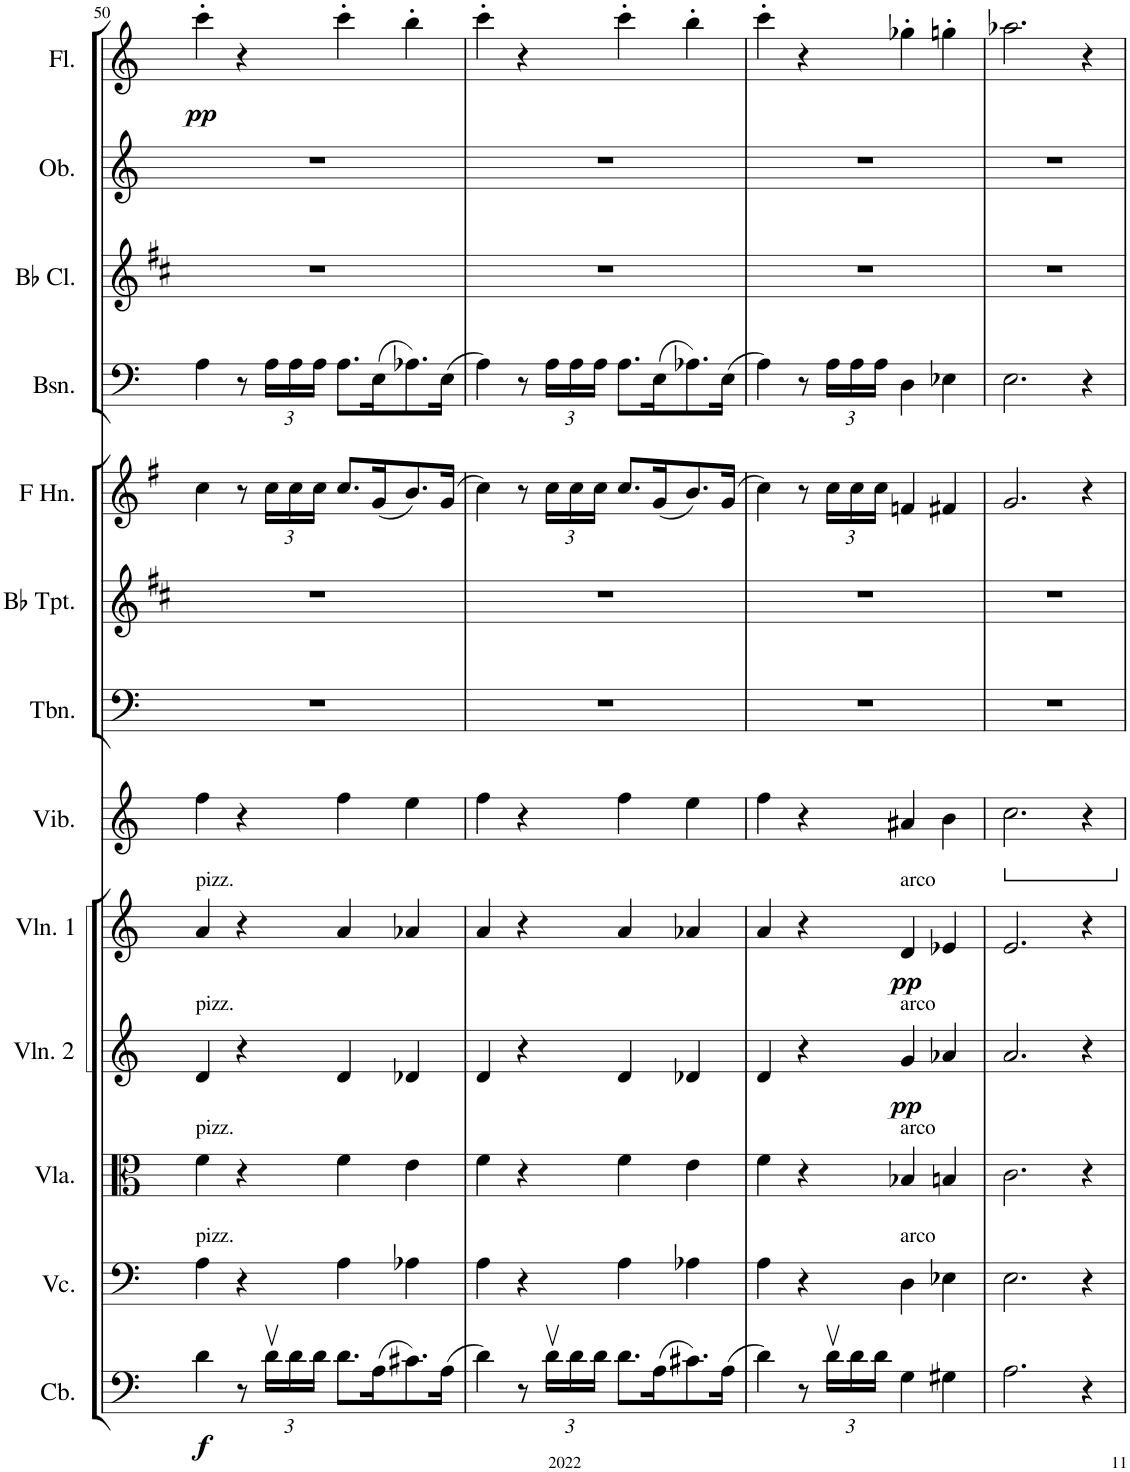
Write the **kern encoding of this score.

**kern	**dynam	**kern	**kern	**kern	**dynam	**kern	**dynam	**kern	**kern	**kern	**kern	**kern	**kern	**kern	**kern	**dynam
*part13	*part13	*part12	*part11	*part10	*part10	*part9	*part9	*part8	*part7	*part6	*part5	*part4	*part3	*part2	*part1	*part1
*staff13	*staff13	*staff12	*staff11	*staff10	*staff10	*staff9	*staff9	*staff8	*staff7	*staff6	*staff5	*staff4	*staff3	*staff2	*staff1	*staff1
*I"Contrabass	*	*I"Violoncello	*I"Viola	*I"Violin 2	*	*I"Violin 1	*	*I"Vibraphone	*I"Trombone	*I"Bb Trumpet	*I"Horn in F	*I"Bassoon	*I"Bb Clarinet	*I"Oboe	*I"Flute	*
*I'Cb.	*	*I'Vc.	*I'Vla.	*I'Vln. 2	*	*I'Vln. 1	*	*I'Vib.	*I'Tbn.	*I'Bb Tpt.	*	*I'Bsn.	*I'Bb Cl.	*I'Ob.	*I'Fl.	*
!!LO:PB:g=z
*clefF4	*	*clefF4	*clefC3	*clefG2	*	*clefG2	*	*clefG2	*clefF4	*clefG2	*clefG2	*clefF4	*clefG2	*clefG2	*clefG2	*
*Trd7c12	*	*	*	*	*	*	*	*	*	*Trd1c2	*Trd4c7	*	*Trd1c2	*	*	*
*k[]	*	*k[]	*k[]	*k[]	*	*k[]	*	*k[]	*k[]	*k[f#c#]	*k[f#]	*k[]	*k[f#c#]	*k[]	*k[]	*
*M2/2	*	*M2/2	*M2/2	*M2/2	*	*M2/2	*	*M2/2	*M2/2	*M2/2	*M2/2	*M2/2	*M2/2	*M2/2	*M2/2	*
*met(c|)	*	*met(c|)	*met(c|)	*met(c|)	*	*met(c|)	*	*met(c|)	*met(c|)	*met(c|)	*met(c|)	*met(c|)	*met(c|)	*met(c|)	*met(c|)	*
=50	=50	=50	=50	=50	=50	=50	=50	=50	=50	=50	=50	=50	=50	=50	=50	=50
!	!	!	!	!	!	!LO:TX:a:t=pizz.	!	!	!	!	!	!	!	!	!	!
!	!	!	!	!LO:TX:a:t=pizz.	!	!	!	!	!	!	!	!	!	!	!	!
!	!	!	!LO:TX:a:t=pizz.	!	!	!	!	!	!	!	!	!	!	!	!	!
!	!	!LO:TX:a:t=pizz.	!	!	!	!	!	!	!	!	!	!	!	!	!	!
!	!LO:DY:b	!	!	!	!	!	!	!	!	!	!	!	!	!	!	!LO:DY:b
4d\	f	4A\	4f\	4d/	.	4a/	.	4ff\	1r	1r	4cc\	4A\	1r	1r	4ccc'\	pp
8r	.	4r	4r	4r	.	4r	.	4r	.	.	8r	8r	.	.	4r	.
*Xbrackettup	*	*	*	*	*	*	*	*	*	*	*Xbrackettup	*Xbrackettup	*	*	*	*
24dv\LL	.	.	.	.	.	.	.	.	.	.	24cc\LL	24A\LL	.	.	.	.
24d\	.	.	.	.	.	.	.	.	.	.	24cc\	24A\	.	.	.	.
24d\JJ	.	.	.	.	.	.	.	.	.	.	24cc\JJ	24A\JJ	.	.	.	.
8.d\L	.	4A\	4f\	4d/	.	4a/	.	4ff\	.	.	8.cc/L	8.A\L	.	.	4ccc'\	.
(16A\K	.	.	.	.	.	.	.	.	.	.	(16g/K	(16E\K	.	.	.	.
8.c#X\)	.	4A-X\	4e\	4d-X/	.	4a-X/	.	4ee\	.	.	8.b/)	8.A-X\)	.	.	4bb'\	.
(16A\Jk	.	.	.	.	.	.	.	.	.	.	(16g/Jk	(16E\Jk	.	.	.	.
=51	=51	=51	=51	=51	=51	=51	=51	=51	=51	=51	=51	=51	=51	=51	=51	=51
4d\)	.	4A\	4f\	4d/	.	4a/	.	4ff\	1r	1r	4cc\)	4A\)	1r	1r	4ccc'\	.
8r	.	4r	4r	4r	.	4r	.	4r	.	.	8r	8r	.	.	4r	.
24dv\LL	.	.	.	.	.	.	.	.	.	.	24cc\LL	24A\LL	.	.	.	.
24d\	.	.	.	.	.	.	.	.	.	.	24cc\	24A\	.	.	.	.
24d\JJ	.	.	.	.	.	.	.	.	.	.	24cc\JJ	24A\JJ	.	.	.	.
8.d\L	.	4A\	4f\	4d/	.	4a/	.	4ff\	.	.	8.cc/L	8.A\L	.	.	4ccc'\	.
(16A\K	.	.	.	.	.	.	.	.	.	.	(16g/K	(16E\K	.	.	.	.
8.c#X\)	.	4A-X\	4e\	4d-X/	.	4a-X/	.	4ee\	.	.	8.b/)	8.A-X\)	.	.	4bb'\	.
(16A\Jk	.	.	.	.	.	.	.	.	.	.	(16g/Jk	(16E\Jk	.	.	.	.
=52	=52	=52	=52	=52	=52	=52	=52	=52	=52	=52	=52	=52	=52	=52	=52	=52
4d\)	.	4A\	4f\	4d/	.	4a/	.	4ff\	1r	1r	4cc\)	4A\)	1r	1r	4ccc'\	.
8r	.	4r	4r	4r	.	4r	.	4r	.	.	8r	8r	.	.	4r	.
24dv\LL	.	.	.	.	.	.	.	.	.	.	24cc\LL	24A\LL	.	.	.	.
24d\	.	.	.	.	.	.	.	.	.	.	24cc\	24A\	.	.	.	.
24d\JJ	.	.	.	.	.	.	.	.	.	.	24cc\JJ	24A\JJ	.	.	.	.
!	!	!	!	!	!	!LO:TX:a:t=arco	!	!	!	!	!	!	!	!	!	!
!	!	!	!	!LO:TX:a:t=arco	!	!	!	!	!	!	!	!	!	!	!	!
!	!	!	!LO:TX:a:t=arco	!	!	!	!	!	!	!	!	!	!	!	!	!
!	!	!LO:TX:a:t=arco	!	!	!	!	!	!	!	!	!	!	!	!	!	!
!	!	!	!	!	!LO:DY:b	!	!LO:DY:b	!	!	!	!	!	!	!	!	!
4G\	.	4D\	4B-X/	4g/	pp	4d/	pp	4a#X/	.	.	4fn/	4D\	.	.	4gg-X'\	.
4G#X\	.	4E-X\	4Bn/	4a-X/	.	4e-X/	.	4b\	.	.	4f#X/	4E-X\	.	.	4ggn'\	.
=53	=53	=53	=53	=53	=53	=53	=53	=53	=53	=53	=53	=53	=53	=53	=53	=53
*	*	*	*	*	*	*	*	*ped	*	*	*	*	*	*	*	*
2.A\	.	2.E\	2.c\	2.a/	.	2.e/	.	2.cc\	1r	1r	2.g/	2.E\	1r	1r	2.aa-X\	.
4r	.	4r	4r	4r	.	4r	.	4r	.	.	4r	4r	.	.	4r	.
*	*	*	*	*	*	*	*	*Xped	*	*	*	*	*	*	*	*
=	=	=	=	=	=	=	=	=	=	=	=	=	=	=	=	=
*-	*-	*-	*-	*-	*-	*-	*-	*-	*-	*-	*-	*-	*-	*-	*-	*-
